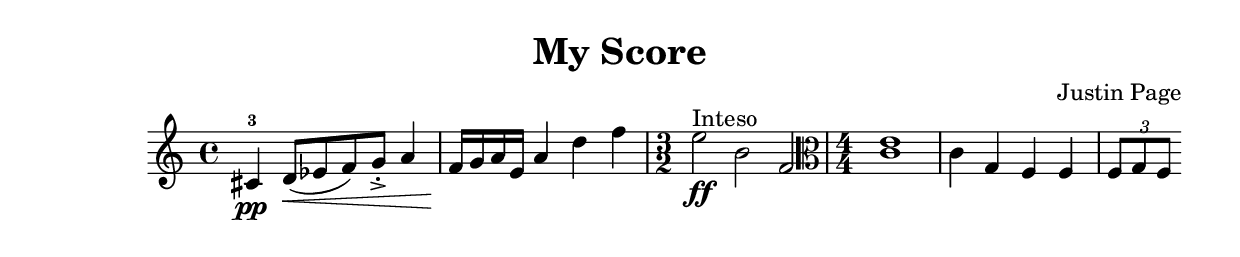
\version "2.20.0"

% This is my first score

\header {
  title = "My Score"
  composer = "Justin Page"
}

\language "english"

ives = { c4 g f f }

\relative c'
{
  cs4\pp-3 d8\<([ef f) g->-.] a4 | %m1
  f16\! g a e a4 d f | %m2
  \time 3/2
  e2\ff^"Inteso" b f | %m3
  \clef alto
  \numericTimeSignature \time 4/4
  <c e>1  | %m4
  \ives | %m5
  \tuplet 3/2 { f8 g f }
}